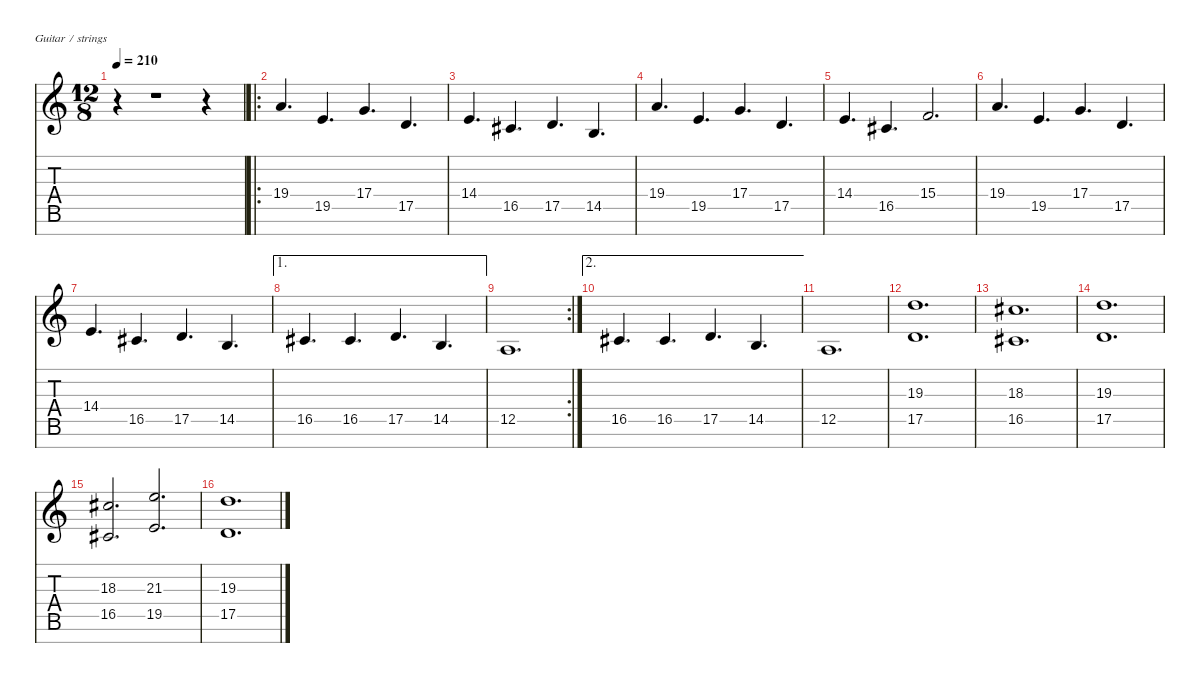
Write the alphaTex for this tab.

\defaultSystemsLayout 4
\hideDynamics
\bracketExtendMode nobrackets
\singleTrackTrackNamePolicy hidden
\multiTrackTrackNamePolicy hidden
\firstSystemTrackNameMode fullname
\firstSystemTrackNameOrientation horizontal
\otherSystemsTrackNameOrientation horizontal
\track ("Synth 1" "vln.") {instrument synthstrings1}
\staff {score tabs}
\tuning (E4 B3 G3 D3 A2 E2 B1)
\ts (12 8)
\beaming (8 3 3 3 3)
\tempo 210
\clef g2
\ks c
r.4{dy f instrument synthstrings1} r.1 r.4 |
\ro
19.4.4{d} 19.5.4{d} 17.4.4{d} 17.5.4{d} |
14.4.4{d} 16.5{acc #}.4{d} 17.5.4{d} 14.5.4{d} |
19.4.4{d} 19.5.4{d} 17.4.4{d} 17.5.4{d} |
14.4.4{d} 16.5{acc #}.4{d} 15.4.2{d} |
19.4.4{d} 19.5.4{d} 17.4.4{d} 17.5.4{d} |
14.4.4{d} 16.5{acc #}.4{d} 17.5.4{d} 14.5.4{d} |
\ae 1
16.5{acc #}.4{d} 16.5{acc #}.4{d} 17.5.4{d} 14.5.4{d} |
\rc 2
12.5.1{d} |
\ae 2
16.5{acc #}.4{d} 16.5{acc #}.4{d} 17.5.4{d} 14.5.4{d} |
12.5.1{d} |
(19.3 17.5).1{d dy mf} |
(18.3{acc #} 16.5{acc #}).1{d} |
(19.3 17.5).1{d} |
(18.3{acc #} 16.5{acc #}).2{d} (21.3 19.5).2{d} |
(19.3 17.5).1{d}
